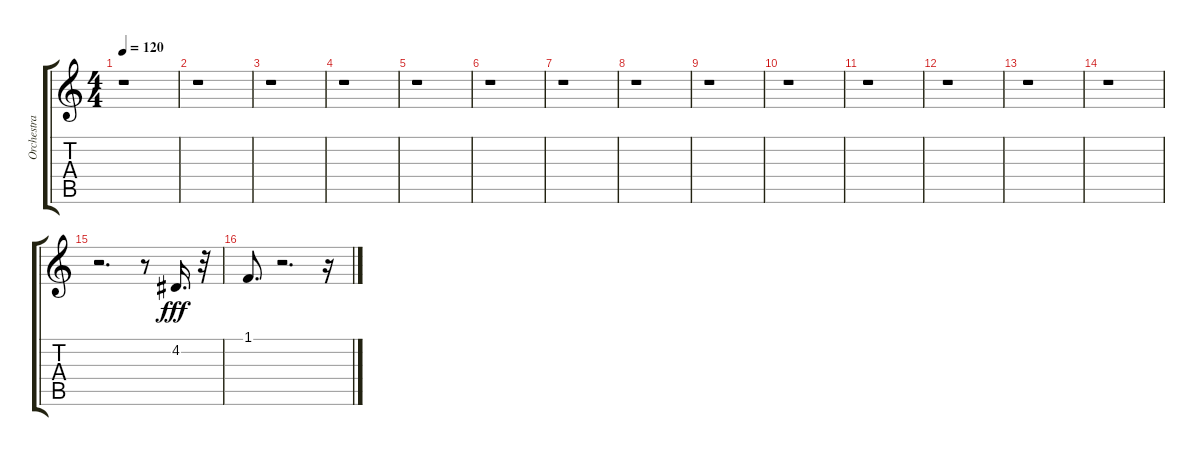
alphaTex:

\track ("Orchestra" "Orchestra") {instrument orchestrahit}
\staff {score tabs}
\tuning (E4 B3 G3 D3 A2 E2) {hide}
\ts (4 4)
\tempo 120
\clef g2
\ks c
r.1{dy f} |
r.1 |
r.1 |
r.1 |
r.1 |
r.1 |
r.1 |
r.1 |
r.1 |
r.1 |
r.1 |
r.1 |
r.1 |
r.1 |
r.2{d} r.8 4.2.16{d dy fff} r.32 |
1.1.8{d} r.2{d} r.16
